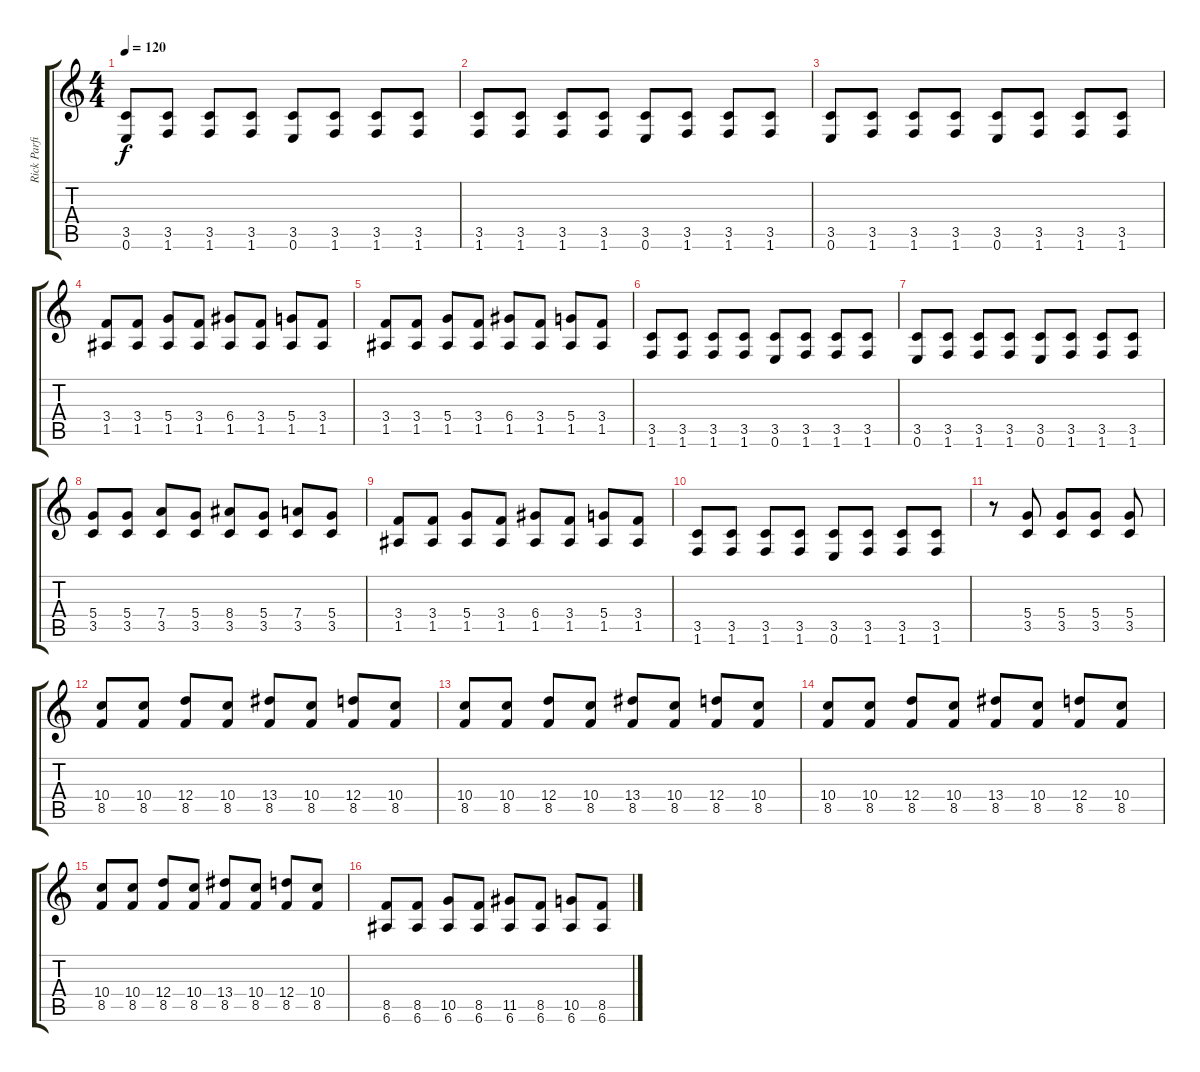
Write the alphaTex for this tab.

\track ("Rick Parfitt" "Rick Parfi") {instrument overdrivenguitar}
\staff {score tabs}
\tuning (E4 B3 G3 D3 A2 E2) {hide}
\ts (4 4)
\tempo 120
\clef g2
\ks c
(3.5 0.6).8{dy f} (3.5 1.6).8 (3.5 1.6).8 (3.5 1.6).8 (3.5 0.6).8 (3.5 1.6).8 (3.5 1.6).8 (3.5 1.6).8 |
(3.5 1.6).8 (3.5 1.6).8 (3.5 1.6).8 (3.5 1.6).8 (3.5 0.6).8 (3.5 1.6).8 (3.5 1.6).8 (3.5 1.6).8 |
(3.5 0.6).8 (3.5 1.6).8 (3.5 1.6).8 (3.5 1.6).8 (3.5 0.6).8 (3.5 1.6).8 (3.5 1.6).8 (3.5 1.6).8 |
(3.4 1.5).8 (3.4 1.5).8 (5.4 1.5).8 (3.4 1.5).8 (6.4 1.5).8 (3.4 1.5).8 (5.4 1.5).8 (3.4 1.5).8 |
(3.4 1.5).8 (3.4 1.5).8 (5.4 1.5).8 (3.4 1.5).8 (6.4 1.5).8 (3.4 1.5).8 (5.4 1.5).8 (3.4 1.5).8 |
(3.5 1.6).8 (3.5 1.6).8 (3.5 1.6).8 (3.5 1.6).8 (3.5 0.6).8 (3.5 1.6).8 (3.5 1.6).8 (3.5 1.6).8 |
(3.5 0.6).8 (3.5 1.6).8 (3.5 1.6).8 (3.5 1.6).8 (3.5 0.6).8 (3.5 1.6).8 (3.5 1.6).8 (3.5 1.6).8 |
(5.4 3.5).8 (5.4 3.5).8 (7.4 3.5).8 (5.4 3.5).8 (8.4 3.5).8 (5.4 3.5).8 (7.4 3.5).8 (5.4 3.5).8 |
(3.4 1.5).8 (3.4 1.5).8 (5.4 1.5).8 (3.4 1.5).8 (6.4 1.5).8 (3.4 1.5).8 (5.4 1.5).8 (3.4 1.5).8 |
(3.5 1.6).8 (3.5 1.6).8 (3.5 1.6).8 (3.5 1.6).8 (3.5 0.6).8 (3.5 1.6).8 (3.5 1.6).8 (3.5 1.6).8 |
r.8 (5.4 3.5).8 (5.4 3.5).8 (5.4 3.5).8 (5.4 3.5).8 |
(10.4 8.5).8 (10.4 8.5).8 (12.4 8.5).8 (10.4 8.5).8 (13.4 8.5).8 (10.4 8.5).8 (12.4 8.5).8 (10.4 8.5).8 |
(10.4 8.5).8 (10.4 8.5).8 (12.4 8.5).8 (10.4 8.5).8 (13.4 8.5).8 (10.4 8.5).8 (12.4 8.5).8 (10.4 8.5).8 |
(10.4 8.5).8 (10.4 8.5).8 (12.4 8.5).8 (10.4 8.5).8 (13.4 8.5).8 (10.4 8.5).8 (12.4 8.5).8 (10.4 8.5).8 |
(10.4 8.5).8 (10.4 8.5).8 (12.4 8.5).8 (10.4 8.5).8 (13.4 8.5).8 (10.4 8.5).8 (12.4 8.5).8 (10.4 8.5).8 |
(8.5 6.6).8 (8.5 6.6).8 (10.5 6.6).8 (8.5 6.6).8 (11.5 6.6).8 (8.5 6.6).8 (10.5 6.6).8 (8.5 6.6).8
